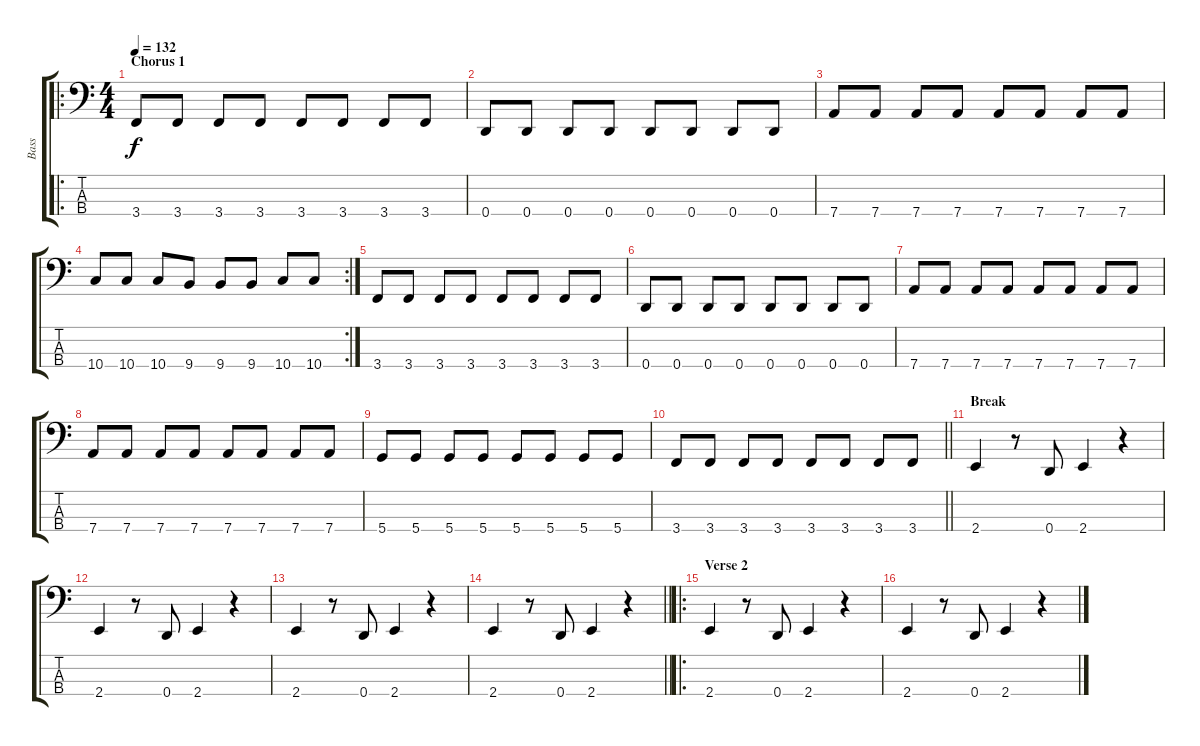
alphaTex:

\track ("Bass" "Bass") {instrument electricbassfinger}
\staff {score tabs}
\tuning (G2 D2 A1 D1) {hide}
\ro
\ts (4 4)
\section ("" "Chorus 1")
\tempo 132
\clef f4
\ks c
3.4.8{dy f} 3.4.8 3.4.8 3.4.8 3.4.8 3.4.8 3.4.8 3.4.8 |
0.4.8 0.4.8 0.4.8 0.4.8 0.4.8 0.4.8 0.4.8 0.4.8 |
7.4.8 7.4.8 7.4.8 7.4.8 7.4.8 7.4.8 7.4.8 7.4.8 |
\rc 2
10.4.8 10.4.8 10.4.8 9.4.8 9.4.8 9.4.8 10.4.8 10.4.8 |
3.4.8 3.4.8 3.4.8 3.4.8 3.4.8 3.4.8 3.4.8 3.4.8 |
0.4.8 0.4.8 0.4.8 0.4.8 0.4.8 0.4.8 0.4.8 0.4.8 |
7.4.8 7.4.8 7.4.8 7.4.8 7.4.8 7.4.8 7.4.8 7.4.8 |
7.4.8 7.4.8 7.4.8 7.4.8 7.4.8 7.4.8 7.4.8 7.4.8 |
5.4.8 5.4.8 5.4.8 5.4.8 5.4.8 5.4.8 5.4.8 5.4.8 |
\barLineRight lightlight
3.4.8 3.4.8 3.4.8 3.4.8 3.4.8 3.4.8 3.4.8 3.4.8 |
\section ("" "Break")
2.4.4 r.8 0.4.8 2.4.4 r.4 |
2.4.4 r.8 0.4.8 2.4.4 r.4 |
2.4.4 r.8 0.4.8 2.4.4 r.4 |
\barLineRight lightlight
2.4.4 r.8 0.4.8 2.4.4 r.4 |
\ro
\section ("" "Verse 2")
2.4.4 r.8 0.4.8 2.4.4 r.4 |
2.4.4 r.8 0.4.8 2.4.4 r.4
